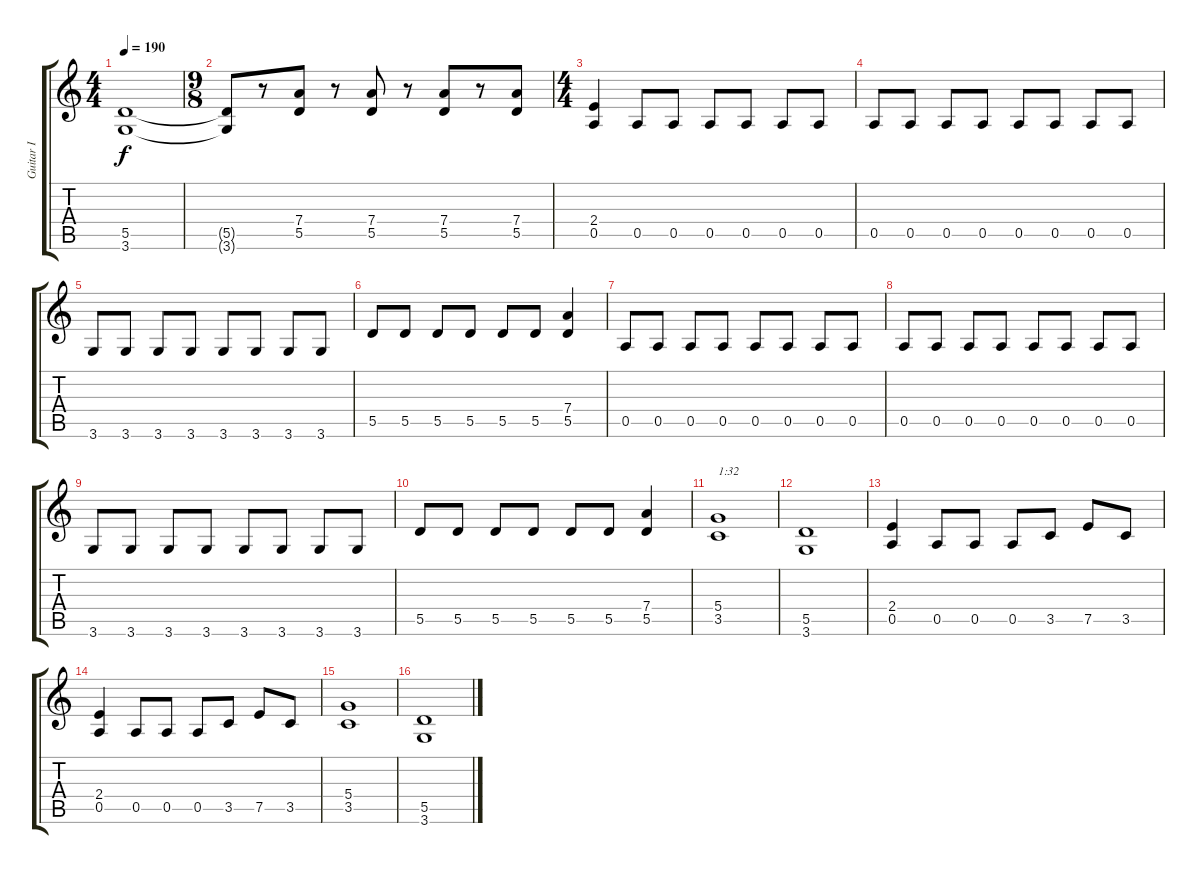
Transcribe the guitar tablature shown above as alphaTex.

\track ("Guitar I" "Guitar I") {instrument distortionguitar}
\staff {score tabs}
\tuning (E4 B3 G3 D3 A2 E2) {hide}
\ts (4 4)
\tempo 190
\clef g2
\ks c
(5.5 3.6).1{dy f} |
\ts (9 8)
(5.5{t} 3.6{t}).8 r.8 (7.4 5.5).8 r.8 (7.4 5.5).8 r.8 (7.4 5.5).8 r.8 (7.4 5.5).8 |
\ts (4 4)
(2.4 0.5).4 0.5.8 0.5.8 0.5.8 0.5.8 0.5.8 0.5.8 |
0.5.8 0.5.8 0.5.8 0.5.8 0.5.8 0.5.8 0.5.8 0.5.8 |
3.6.8 3.6.8 3.6.8 3.6.8 3.6.8 3.6.8 3.6.8 3.6.8 |
5.5.8 5.5.8 5.5.8 5.5.8 5.5.8 5.5.8 (7.4 5.5).4 |
0.5.8 0.5.8 0.5.8 0.5.8 0.5.8 0.5.8 0.5.8 0.5.8 |
0.5.8 0.5.8 0.5.8 0.5.8 0.5.8 0.5.8 0.5.8 0.5.8 |
3.6.8 3.6.8 3.6.8 3.6.8 3.6.8 3.6.8 3.6.8 3.6.8 |
5.5.8 5.5.8 5.5.8 5.5.8 5.5.8 5.5.8 (7.4 5.5).4 |
(5.4 3.5).1{txt "1:32"} |
(5.5 3.6).1 |
(2.4 0.5).4 0.5.8 0.5.8 0.5.8 3.5.8 7.5.8 3.5.8 |
(2.4 0.5).4 0.5.8 0.5.8 0.5.8 3.5.8 7.5.8 3.5.8 |
(5.4 3.5).1 |
(5.5 3.6).1
